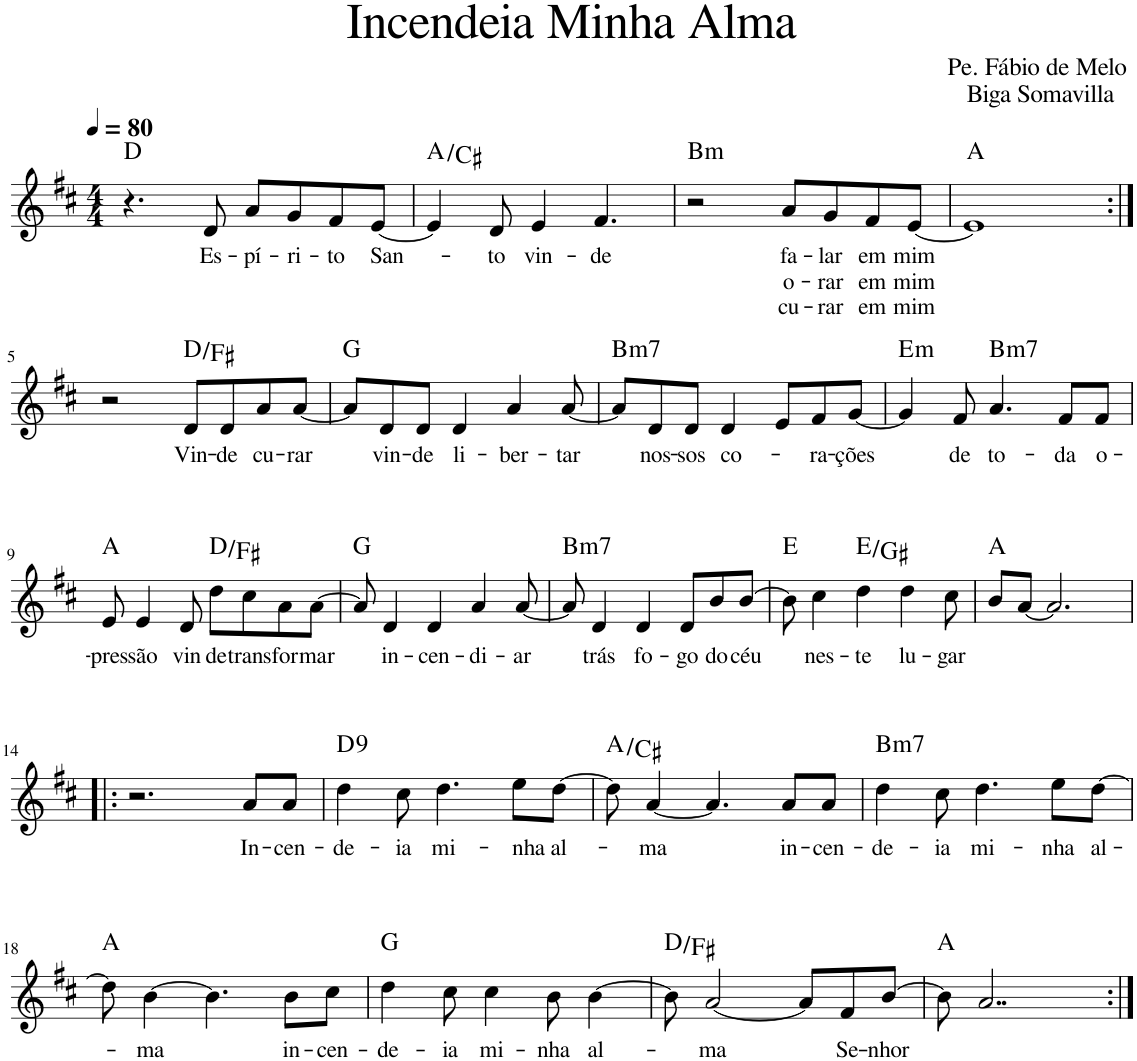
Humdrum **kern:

**kern	**text	**text	**text	**harte
*part1	*part1	*part1	*part1	*part1
*staff1	*staff1	*staff1	*staff1	*
*I"Voz	*	*	*	*
*I'Vo.	*	*	*	*
*clefG2	*	*	*	*
*k[f#c#]	*	*	*	*
*M4/4	*	*	*	*
*MM80	*	*	*	*
=1	=1	=1	=1	=1
4.r	.	.	.	D:maj
!	!LO:LY:b	!	!	!
8d/	Es-	.	.	.
!	!LO:LY:b	!	!	!
8a/L	-pí-	.	.	.
!	!LO:LY:b	!	!	!
8g/	-ri-	.	.	.
!	!LO:LY:b	!	!	!
8f#/	-to	.	.	.
!	!LO:LY:b	!	!	!
[8e/J	San-	.	.	.
=2	=2	=2	=2	=2
4e/]	.	.	.	A:maj/3
!	!LO:LY:b	!	!	!
8d/	-to	.	.	.
!	!LO:LY:b	!	!	!
4e/	vin-	.	.	.
!	!LO:LY:b	!	!	!
4.f#/	-de	.	.	.
=3	=3	=3	=3	=3
!	!	!	!	!LO:H:kt=m
2r	.	.	.	B:min
!	!LO:LY:b	!LO:LY:b	!LO:LY:b	!
8a/L	fa-	o-	cu-	.
!	!LO:LY:b	!LO:LY:b	!LO:LY:b	!
8g/	-lar	-rar	-rar	.
!	!LO:LY:b	!LO:LY:b	!LO:LY:b	!
8f#/	em	em	em	.
!	!LO:LY:b	!LO:LY:b	!LO:LY:b	!
[8e/J	mim	mim	mim	.
=4	=4	=4	=4	=4
1e]	.	.	.	A:maj
!!LO:LB:g=z
=5:|!	=5:|!	=5:|!	=5:|!	=5:|!
2r	.	.	.	.
!	!LO:LY:b	!	!	!
8d/L	Vin-	.	.	D:maj/3
!	!LO:LY:b	!	!	!
8d/	-de	.	.	.
!	!LO:LY:b	!	!	!
8a/	cu-	.	.	.
!	!LO:LY:b	!	!	!
[8a/J	-rar	.	.	.
=6	=6	=6	=6	=6
8a/L]	.	.	.	G:maj
!	!LO:LY:b	!	!	!
8d/	vin-	.	.	.
!	!LO:LY:b	!	!	!
8d/J	-de	.	.	.
!	!LO:LY:b	!	!	!
4d/	li-	.	.	.
!	!LO:LY:b	!	!	!
4a/	-ber-	.	.	.
!	!LO:LY:b	!	!	!
[8a/	-tar	.	.	.
=7	=7	=7	=7	=7
!	!	!	!	!LO:H:kt=m7
8a/L]	.	.	.	B:min7
!	!LO:LY:b	!	!	!
8d/	nos-	.	.	.
!	!LO:LY:b	!	!	!
8d/J	-sos	.	.	.
!	!LO:LY:b	!	!	!
4d/	co-	.	.	.
8e/L	.	.	.	.
!	!LO:LY:b	!	!	!
8f#/	-ra-	.	.	.
!	!LO:LY:b	!	!	!
[8g/J	-ções	.	.	.
=8	=8	=8	=8	=8
!	!	!	!	!LO:H:kt=m
4g/]	.	.	.	E:min
!	!LO:LY:b	!	!	!
8f#/	de	.	.	.
!	!LO:LY:b	!	!	!LO:H:kt=m7
4.a/	to-	.	.	B:min7
!	!LO:LY:b	!	!	!
8f#/L	-da	.	.	.
!	!LO:LY:b	!	!	!
8f#/J	o-	.	.	.
!!LO:LB:g=z
=9	=9	=9	=9	=9
!	!LO:LY:b	!	!	!
8e/	-pres-	.	.	A:maj
!	!LO:LY:b	!	!	!
4e/	-são	.	.	.
!	!LO:LY:b	!	!	!
8d/	vin-	.	.	.
!	!LO:LY:b	!	!	!
8dd\L	-de	.	.	D:maj/3
!	!LO:LY:b	!	!	!
8cc#\	trans-	.	.	.
!	!LO:LY:b	!	!	!
8a\	-for-	.	.	.
!	!LO:LY:b	!	!	!
[8a\J	-mar	.	.	.
=10	=10	=10	=10	=10
8a/]	.	.	.	G:maj
!	!LO:LY:b	!	!	!
4d/	in-	.	.	.
!	!LO:LY:b	!	!	!
4d/	-cen-	.	.	.
!	!LO:LY:b	!	!	!
4a/	-di-	.	.	.
!	!LO:LY:b	!	!	!
[8a/	-ar	.	.	.
=11	=11	=11	=11	=11
!	!	!	!	!LO:H:kt=m7
8a/]	.	.	.	B:min7
!	!LO:LY:b	!	!	!
4d/	trás	.	.	.
!	!LO:LY:b	!	!	!
4d/	fo-	.	.	.
!	!LO:LY:b	!	!	!
8d/L	-go	.	.	.
!	!LO:LY:b	!	!	!
8b/	do	.	.	.
!	!LO:LY:b	!	!	!
[8b/J	céu	.	.	.
=12	=12	=12	=12	=12
8b\]	.	.	.	E:maj
!	!LO:LY:b	!	!	!
4cc#\	nes-	.	.	.
!	!LO:LY:b	!	!	!
4dd\	-te	.	.	E:maj/3
!	!LO:LY:b	!	!	!
4dd\	lu-	.	.	.
!	!LO:LY:b	!	!	!
8cc#\	-gar	.	.	.
=13	=13	=13	=13	=13
8b/L	.	.	.	A:maj
[8a/J	.	.	.	.
2.a/]	.	.	.	.
!!LO:LB:g=z
=14!|:	=14!|:	=14!|:	=14!|:	=14!|:
2.r	.	.	.	.
!	!LO:LY:b	!	!	!
8a/L	In-	.	.	.
!	!LO:LY:b	!	!	!
8a/J	-cen-	.	.	.
=15	=15	=15	=15	=15
!	!LO:LY:b	!	!	!LO:H:kt=9
4dd\	-de-	.	.	D:9
!	!LO:LY:b	!	!	!
8cc#\	-ia	.	.	.
!	!LO:LY:b	!	!	!
4.dd\	mi-	.	.	.
!	!LO:LY:b	!	!	!
8ee\L	-nha al-	.	.	.
[8dd\J	.	.	.	.
=16	=16	=16	=16	=16
8dd\]	.	.	.	A:maj/3
!	!LO:LY:b	!	!	!
[4a/	-ma	.	.	.
4.a/]	.	.	.	.
!	!LO:LY:b	!	!	!
8a/L	in-	.	.	.
!	!LO:LY:b	!	!	!
8a/J	-cen-	.	.	.
=17	=17	=17	=17	=17
!	!LO:LY:b	!	!	!LO:H:kt=m7
4dd\	-de-	.	.	B:min7
!	!LO:LY:b	!	!	!
8cc#\	-ia	.	.	.
!	!LO:LY:b	!	!	!
4.dd\	mi-	.	.	.
!	!LO:LY:b	!	!	!
8ee\L	-nha	.	.	.
!	!LO:LY:b	!	!	!
[8dd\J	al-	.	.	.
!!LO:LB:g=z
=18	=18	=18	=18	=18
8dd\]	.	.	.	A:maj
!	!LO:LY:b	!	!	!
[4b\	ma	.	.	.
4.b\]	.	.	.	.
!	!LO:LY:b	!	!	!
8b\L	in-	.	.	.
!	!LO:LY:b	!	!	!
8cc#\J	-cen-	.	.	.
=19	=19	=19	=19	=19
!	!LO:LY:b	!	!	!
4dd\	-de-	.	.	G:maj
!	!LO:LY:b	!	!	!
8cc#\	-ia	.	.	.
!	!LO:LY:b	!	!	!
4cc#\	mi-	.	.	.
!	!LO:LY:b	!	!	!
8b\	-nha	.	.	.
!	!LO:LY:b	!	!	!
[4b\	al-	.	.	.
=20	=20	=20	=20	=20
8b\]	.	.	.	D:maj/3
!	!LO:LY:b	!	!	!
[2a/	-ma	.	.	.
8a/L]	.	.	.	.
!	!LO:LY:b	!	!	!
8f#/	Se-	.	.	.
!	!LO:LY:b	!	!	!
[8b/J	-nhor	.	.	.
=21	=21	=21	=21	=21
8b\]	.	.	.	A:maj
2..a/	.	.	.	.
=:|!	=:|!	=:|!	=:|!	=:|!
*-	*-	*-	*-	*-
